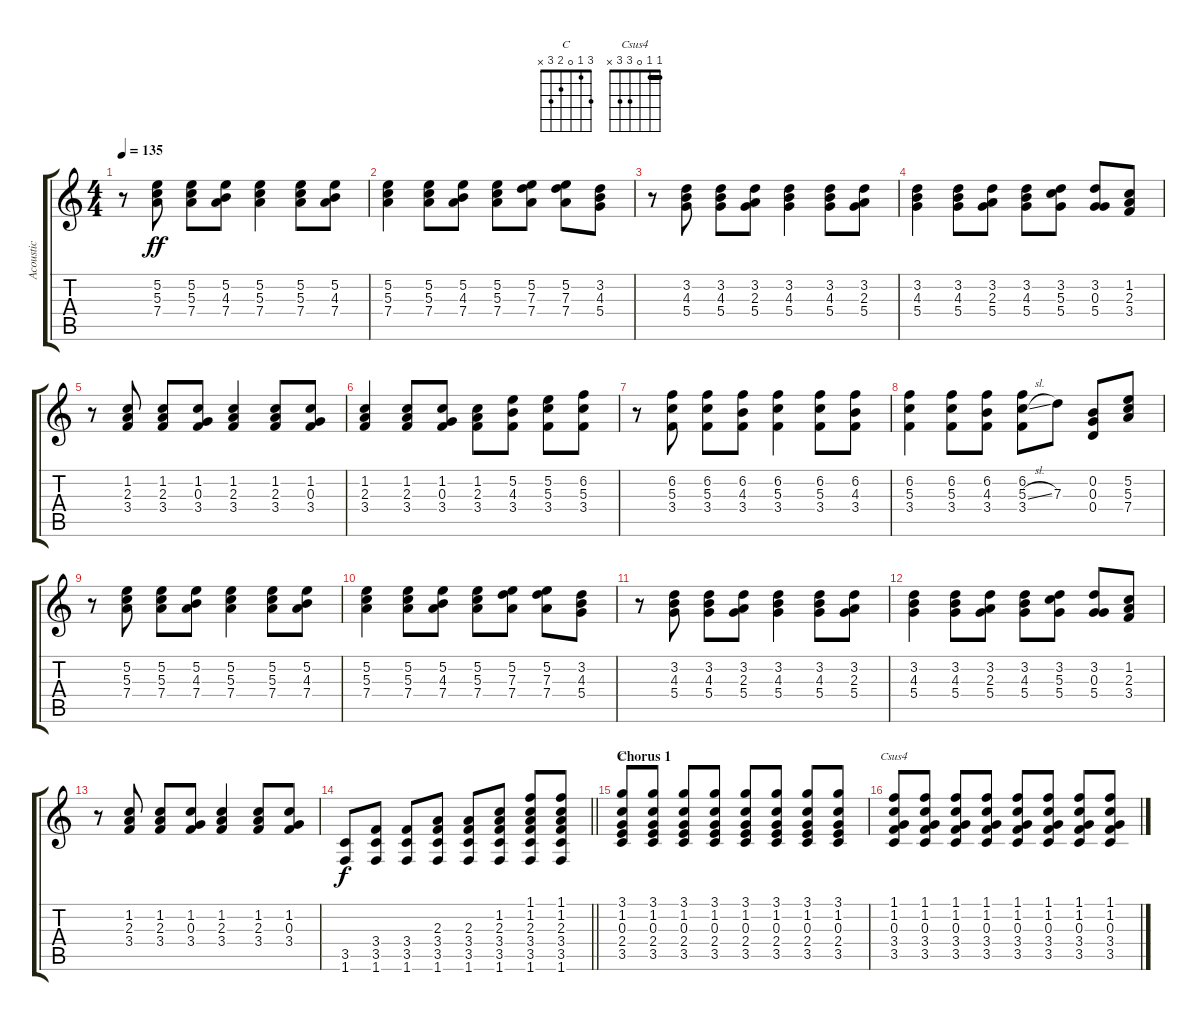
\track ("Acoustic" "Acoustic") {mute instrument acousticguitarnylon}
\staff {score tabs}
\tuning (E4 B3 G3 D3 A2 E2) {hide}
\chord ("C" 3 1 0 2 3 x)
\chord ("Csus4" 1 1 0 3 3 x) {barre 1}
\ts (4 4)
\tempo 135
\clef g2
\ks c
r.8{dy ff} (5.2 5.3 7.4).8 (5.2 5.3 7.4).8 (5.2 4.3 7.4).8 (5.2 5.3 7.4).4 (5.2 5.3 7.4).8 (5.2 4.3 7.4).8 |
(5.2 5.3 7.4).4 (5.2 5.3 7.4).8 (5.2 4.3 7.4).8 (5.2 5.3 7.4).8 (5.2 7.3 7.4).8 (5.2 7.3 7.4).8 (3.2 4.3 5.4).8 |
r.8 (3.2 4.3 5.4).8 (3.2 4.3 5.4).8 (3.2 2.3 5.4).8 (3.2 4.3 5.4).4 (3.2 4.3 5.4).8 (3.2 2.3 5.4).8 |
(3.2 4.3 5.4).4 (3.2 4.3 5.4).8 (3.2 2.3 5.4).8 (3.2 4.3 5.4).8 (3.2 5.3 5.4).8 (3.2 0.3 5.4).8 (1.2 2.3 3.4).8 |
r.8 (1.2 2.3 3.4).8 (1.2 2.3 3.4).8 (1.2 0.3 3.4).8 (1.2 2.3 3.4).4 (1.2 2.3 3.4).8 (1.2 0.3 3.4).8 |
(1.2 2.3 3.4).4 (1.2 2.3 3.4).8 (1.2 0.3 3.4).8 (1.2 2.3 3.4).8 (5.2 4.3 3.4).8 (5.2 5.3 3.4).8 (6.2 5.3 3.4).8 |
r.8 (6.2 5.3 3.4).8 (6.2 5.3 3.4).8 (6.2 4.3 3.4).8 (6.2 5.3 3.4).4 (6.2 5.3 3.4).8 (6.2 4.3 3.4).8 |
(6.2 5.3 3.4).4 (6.2 5.3 3.4).8 (6.2 4.3 3.4).8 (6.2 5.3{sl} 3.4).8 7.3.8 (0.2 0.3 0.4).8 (5.2 5.3 7.4).8 |
r.8 (5.2 5.3 7.4).8 (5.2 5.3 7.4).8 (5.2 4.3 7.4).8 (5.2 5.3 7.4).4 (5.2 5.3 7.4).8 (5.2 4.3 7.4).8 |
(5.2 5.3 7.4).4 (5.2 5.3 7.4).8 (5.2 4.3 7.4).8 (5.2 5.3 7.4).8 (5.2 7.3 7.4).8 (5.2 7.3 7.4).8 (3.2 4.3 5.4).8 |
r.8 (3.2 4.3 5.4).8 (3.2 4.3 5.4).8 (3.2 2.3 5.4).8 (3.2 4.3 5.4).4 (3.2 4.3 5.4).8 (3.2 2.3 5.4).8 |
(3.2 4.3 5.4).4 (3.2 4.3 5.4).8 (3.2 2.3 5.4).8 (3.2 4.3 5.4).8 (3.2 5.3 5.4).8 (3.2 0.3 5.4).8 (1.2 2.3 3.4).8 |
r.8 (1.2 2.3 3.4).8 (1.2 2.3 3.4).8 (1.2 0.3 3.4).8 (1.2 2.3 3.4).4 (1.2 2.3 3.4).8 (1.2 0.3 3.4).8 |
\barLineRight lightlight
(3.5 1.6).8{dy f} (3.4 3.5 1.6).8 (3.4 3.5 1.6).8 (2.3 3.4 3.5 1.6).8 (2.3 3.4 3.5 1.6).8 (1.2 2.3 3.4 3.5 1.6).8 (1.1 1.2 2.3 3.4 3.5 1.6).8 (1.1 1.2 2.3 3.4 3.5 1.6).8 |
\section ("" "Chorus 1")
(3.1 1.2 0.3 2.4 3.5).8{ch "C"} (3.1 1.2 0.3 2.4 3.5).8 (3.1 1.2 0.3 2.4 3.5).8 (3.1 1.2 0.3 2.4 3.5).8 (3.1 1.2 0.3 2.4 3.5).8 (3.1 1.2 0.3 2.4 3.5).8 (3.1 1.2 0.3 2.4 3.5).8 (3.1 1.2 0.3 2.4 3.5).8 |
(1.1 1.2 0.3 3.4 3.5).8{ch "Csus4"} (1.1 1.2 0.3 3.4 3.5).8 (1.1 1.2 0.3 3.4 3.5).8 (1.1 1.2 0.3 3.4 3.5).8 (1.1 1.2 0.3 3.4 3.5).8 (1.1 1.2 0.3 3.4 3.5).8 (1.1 1.2 0.3 3.4 3.5).8 (1.1 1.2 0.3 3.4 3.5).8
